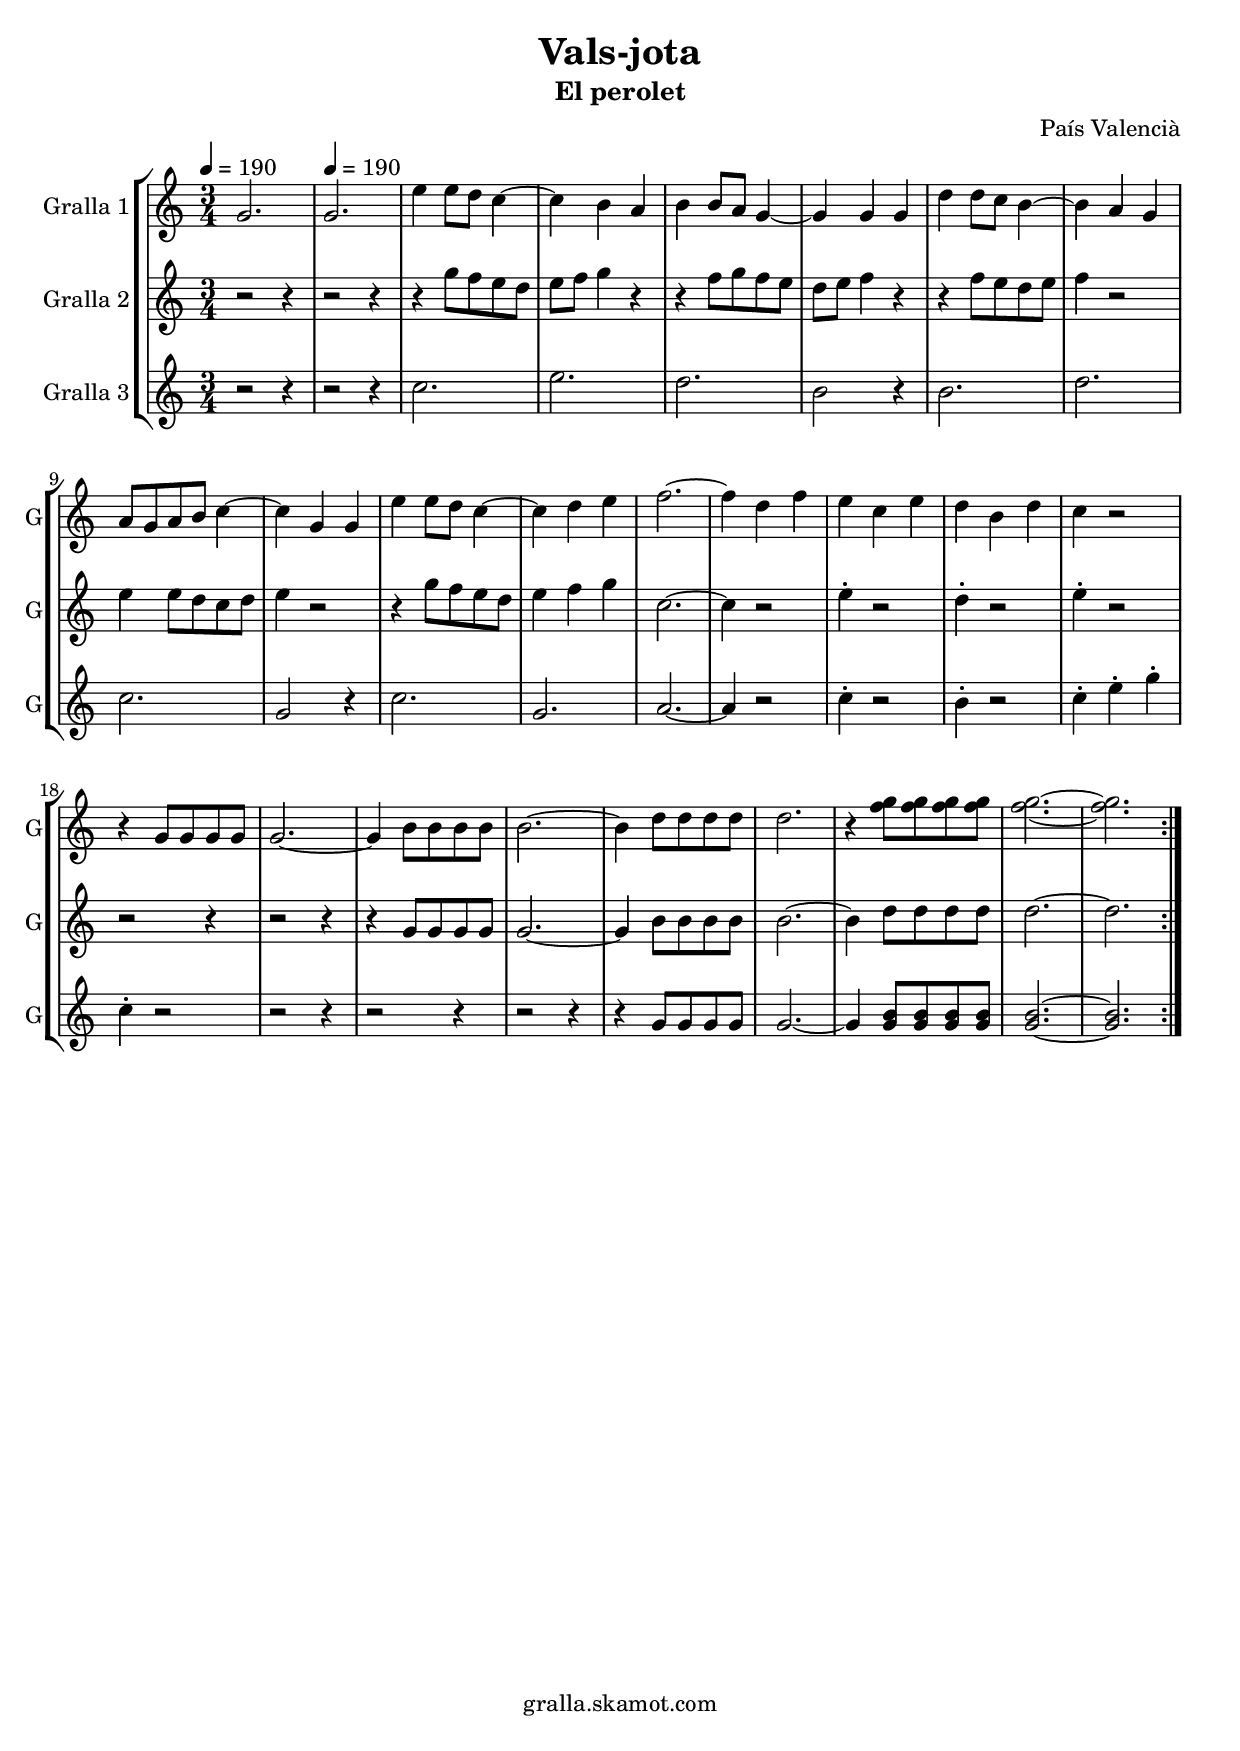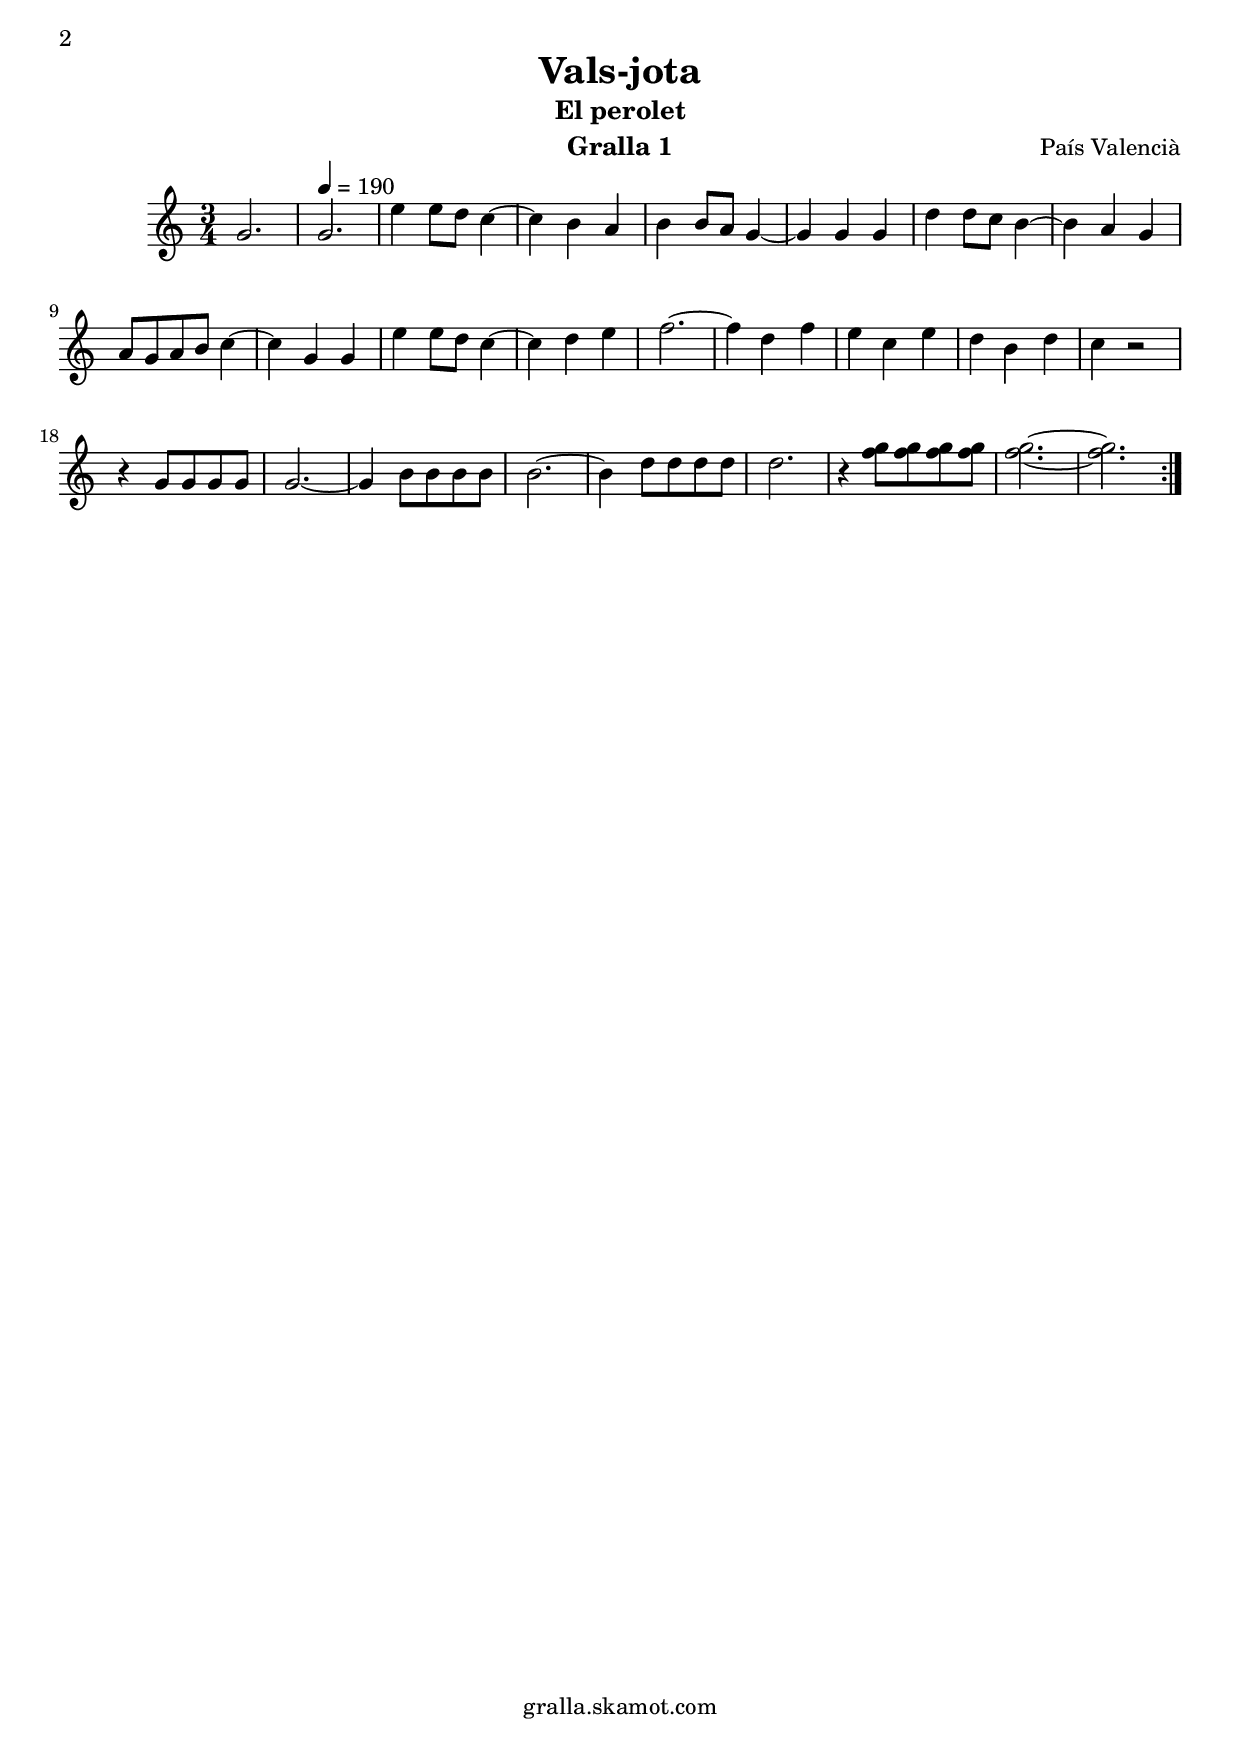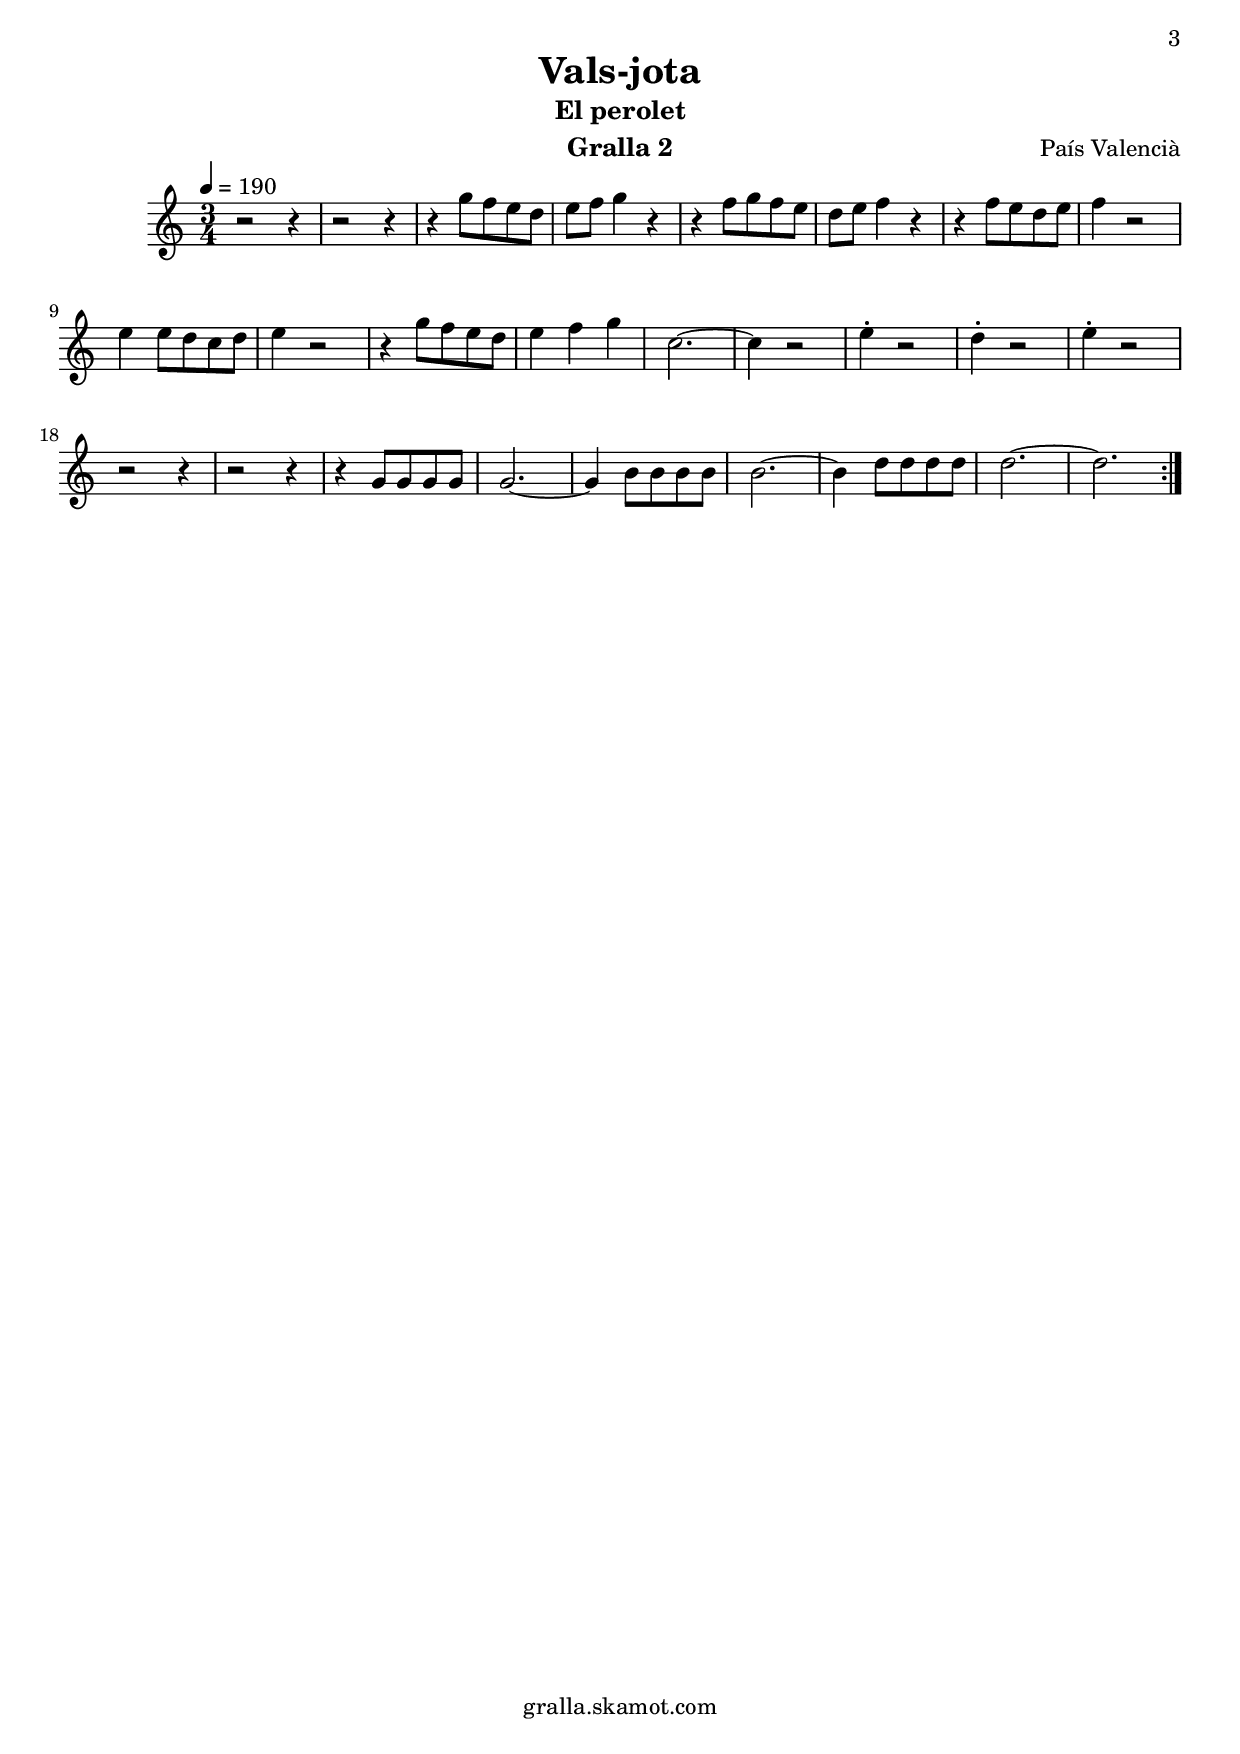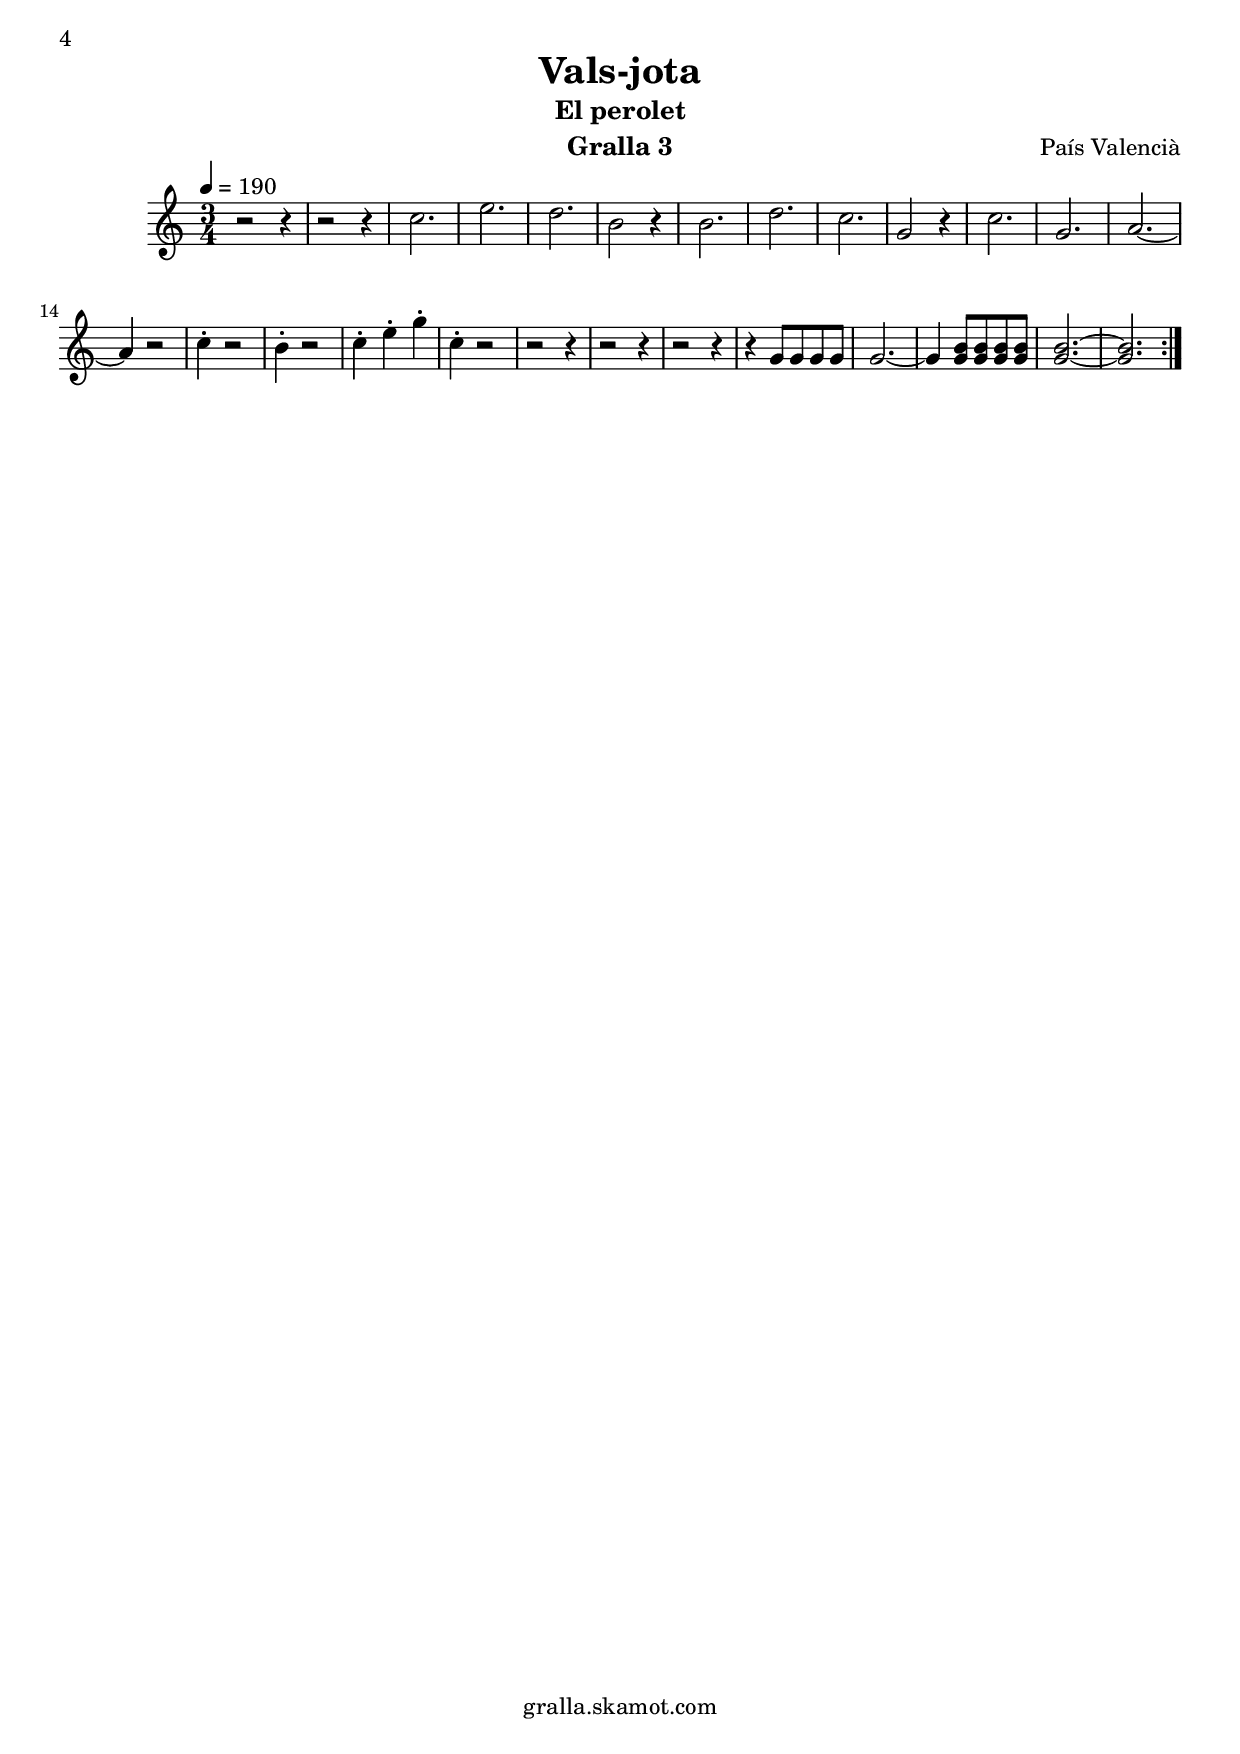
\version "2.16.2"

\header {
  dedication=""
  title="Vals-jota"
  subtitle="El perolet"
  subsubtitle=""
  poet=""
  meter=""
  piece=""
  composer="País Valencià"
  arranger=""
  opus=""
  instrument=""
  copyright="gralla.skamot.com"
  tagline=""
}

liniaroAa =
\relative g'
{
  \clef treble
  \key c \major
  \time 3/4
  \repeat volta 2 { g2. \tempo 4 = 190  |
  g2.  |
  e'4 e8 d c4 ~  |
  c4 b a  |
  %05
  b4 b8 a g4 ~  |
  g4 g g  |
  d'4 d8 c b4 ~  |
  b4 a g  |
  a8 g a b c4 ~  |
  %10
  c4 g g  |
  e'4 e8 d c4 ~  |
  c4 d e  |
  f2. ~  |
  f4 d f  |
  %15
  e4 c e  |
  d4 b d  |
  c4 r2  |
  r4 g8 g g g  |
  g2. ~  |
  %20
  g4 b8 b b b  |
  b2. ~  |
  b4 d8 d d d  |
  d2.  |
  r4 <f g>8 <f g> <f g> <f g>  |
  %25
  <f g>2. ~ ~  |
  <f g>2.  | }
}

liniaroAb =
\relative g''
{
  \tempo 4 = 190
  \clef treble
  \key c \major
  \time 3/4
  \repeat volta 2 { r2 r4  |
  r2 r4  |
  r4 g8 f e d  |
  e8 f g4 r  |
  %05
  r4 f8 g f e  |
  d8 e f4 r  |
  r4 f8 e d e  |
  f4 r2  |
  e4 e8 d c d  |
  %10
  e4 r2  |
  r4 g8 f e d  |
  e4 f g  |
  c,2. ~  |
  c4 r2  |
  %15
  e4 -. r2  |
  d4 -. r2  |
  e4 -. r2  |
  r2 r4  |
  r2 r4  |
  %20
  r4 g,8 g g g  |
  g2. ~  |
  g4 b8 b b b  |
  b2. ~  |
  b4 d8 d d d  |
  %25
  d2. ~  |
  d2.  | }
}

liniaroAc =
\relative c''
{
  \tempo 4 = 190
  \clef treble
  \key c \major
  \time 3/4
  \repeat volta 2 { r2 r4  |
  r2 r4  |
  c2.  |
  e2.  |
  %05
  d2.  |
  b2 r4  |
  b2.  |
  d2.  |
  c2.  |
  %10
  g2 r4  |
  c2.  |
  g2.  |
  a2. ~  |
  a4 r2  |
  %15
  c4 -. r2  |
  b4 -. r2  |
  c4 -. e -. g -.  |
  c,4 -. r2  |
  r2 r4  |
  %20
  r2 r4  |
  r2 r4  |
  r4 g8 g g g  |
  g2. ~  |
  g4 <g b>8 <g b> <g b> <g b>  |
  %25
  <g b>2. ~ ~  |
  <g b>2.  | }
}

\bookpart {
  \score {
    \new StaffGroup {
      \override Score.RehearsalMark.self-alignment-X = #LEFT
      <<
        \new Staff \with {instrumentName = #"Gralla 1" shortInstrumentName = #"G"} \liniaroAa
        \new Staff \with {instrumentName = #"Gralla 2" shortInstrumentName = #"G"} \liniaroAb
        \new Staff \with {instrumentName = #"Gralla 3" shortInstrumentName = #"G"} \liniaroAc
      >>
    }
    \layout {}
  }
  \score { \unfoldRepeats
    \new StaffGroup {
      \override Score.RehearsalMark.self-alignment-X = #LEFT
      <<
        \new Staff \with {instrumentName = #"Gralla 1" shortInstrumentName = #"G"} \liniaroAa
        \new Staff \with {instrumentName = #"Gralla 2" shortInstrumentName = #"G"} \liniaroAb
        \new Staff \with {instrumentName = #"Gralla 3" shortInstrumentName = #"G"} \liniaroAc
      >>
    }
    \midi {
      \set Staff.midiInstrument = "oboe"
      \set DrumStaff.midiInstrument = "drums"
    }
  }
}

\bookpart {
  \header {instrument="Gralla 1"}
  \score {
    \new StaffGroup {
      \override Score.RehearsalMark.self-alignment-X = #LEFT
      <<
        \new Staff \liniaroAa
      >>
    }
    \layout {}
  }
  \score { \unfoldRepeats
    \new StaffGroup {
      \override Score.RehearsalMark.self-alignment-X = #LEFT
      <<
        \new Staff \liniaroAa
      >>
    }
    \midi {
      \set Staff.midiInstrument = "oboe"
      \set DrumStaff.midiInstrument = "drums"
    }
  }
}

\bookpart {
  \header {instrument="Gralla 2"}
  \score {
    \new StaffGroup {
      \override Score.RehearsalMark.self-alignment-X = #LEFT
      <<
        \new Staff \liniaroAb
      >>
    }
    \layout {}
  }
  \score { \unfoldRepeats
    \new StaffGroup {
      \override Score.RehearsalMark.self-alignment-X = #LEFT
      <<
        \new Staff \liniaroAb
      >>
    }
    \midi {
      \set Staff.midiInstrument = "oboe"
      \set DrumStaff.midiInstrument = "drums"
    }
  }
}

\bookpart {
  \header {instrument="Gralla 3"}
  \score {
    \new StaffGroup {
      \override Score.RehearsalMark.self-alignment-X = #LEFT
      <<
        \new Staff \liniaroAc
      >>
    }
    \layout {}
  }
  \score { \unfoldRepeats
    \new StaffGroup {
      \override Score.RehearsalMark.self-alignment-X = #LEFT
      <<
        \new Staff \liniaroAc
      >>
    }
    \midi {
      \set Staff.midiInstrument = "oboe"
      \set DrumStaff.midiInstrument = "drums"
    }
  }
}

